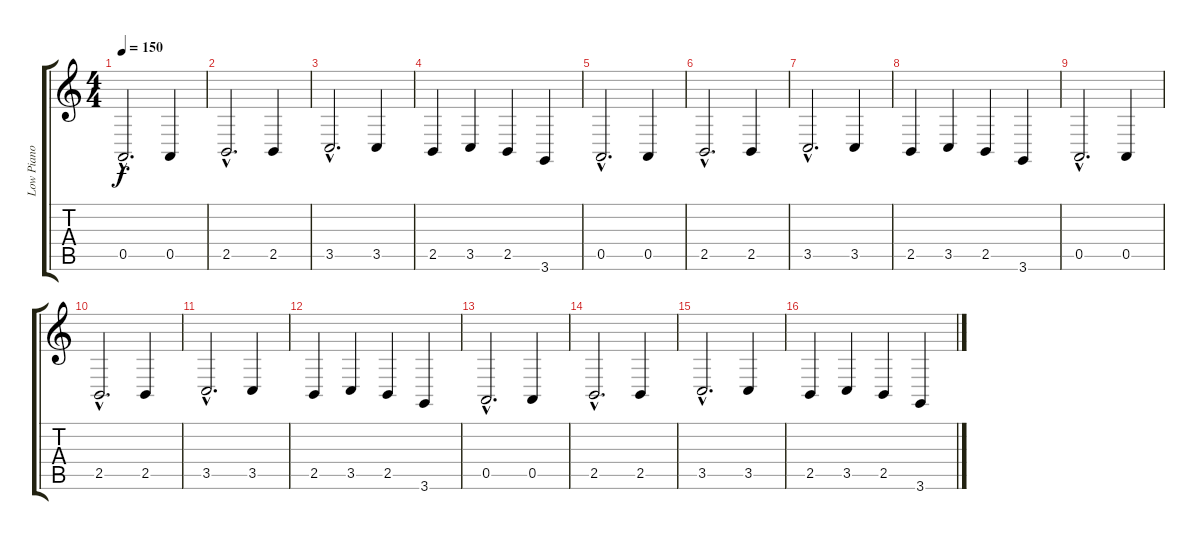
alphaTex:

\track ("Low Piano" "Low Piano") {instrument brightacousticpiano}
\staff {score tabs}
\tuning (E4 B3 G3 D3 A2 E2) {hide}
\ts (4 4)
\tempo 150
\clef g2
\ks c
0.5{hac}.2{d dy f volume 10} 0.5.4 |
2.5{hac}.2{d} 2.5.4 |
3.5{hac}.2{d} 3.5.4 |
2.5.4 3.5.4 2.5.4 3.6.4 |
0.5{hac}.2{d} 0.5.4 |
2.5{hac}.2{d} 2.5.4 |
3.5{hac}.2{d} 3.5.4 |
2.5.4 3.5.4 2.5.4 3.6.4 |
0.5{hac}.2{d} 0.5.4 |
2.5{hac}.2{d} 2.5.4 |
3.5{hac}.2{d} 3.5.4 |
2.5.4 3.5.4 2.5.4 3.6.4 |
0.5{hac}.2{d} 0.5.4 |
2.5{hac}.2{d} 2.5.4 |
3.5{hac}.2{d} 3.5.4 |
2.5.4 3.5.4 2.5.4 3.6.4
